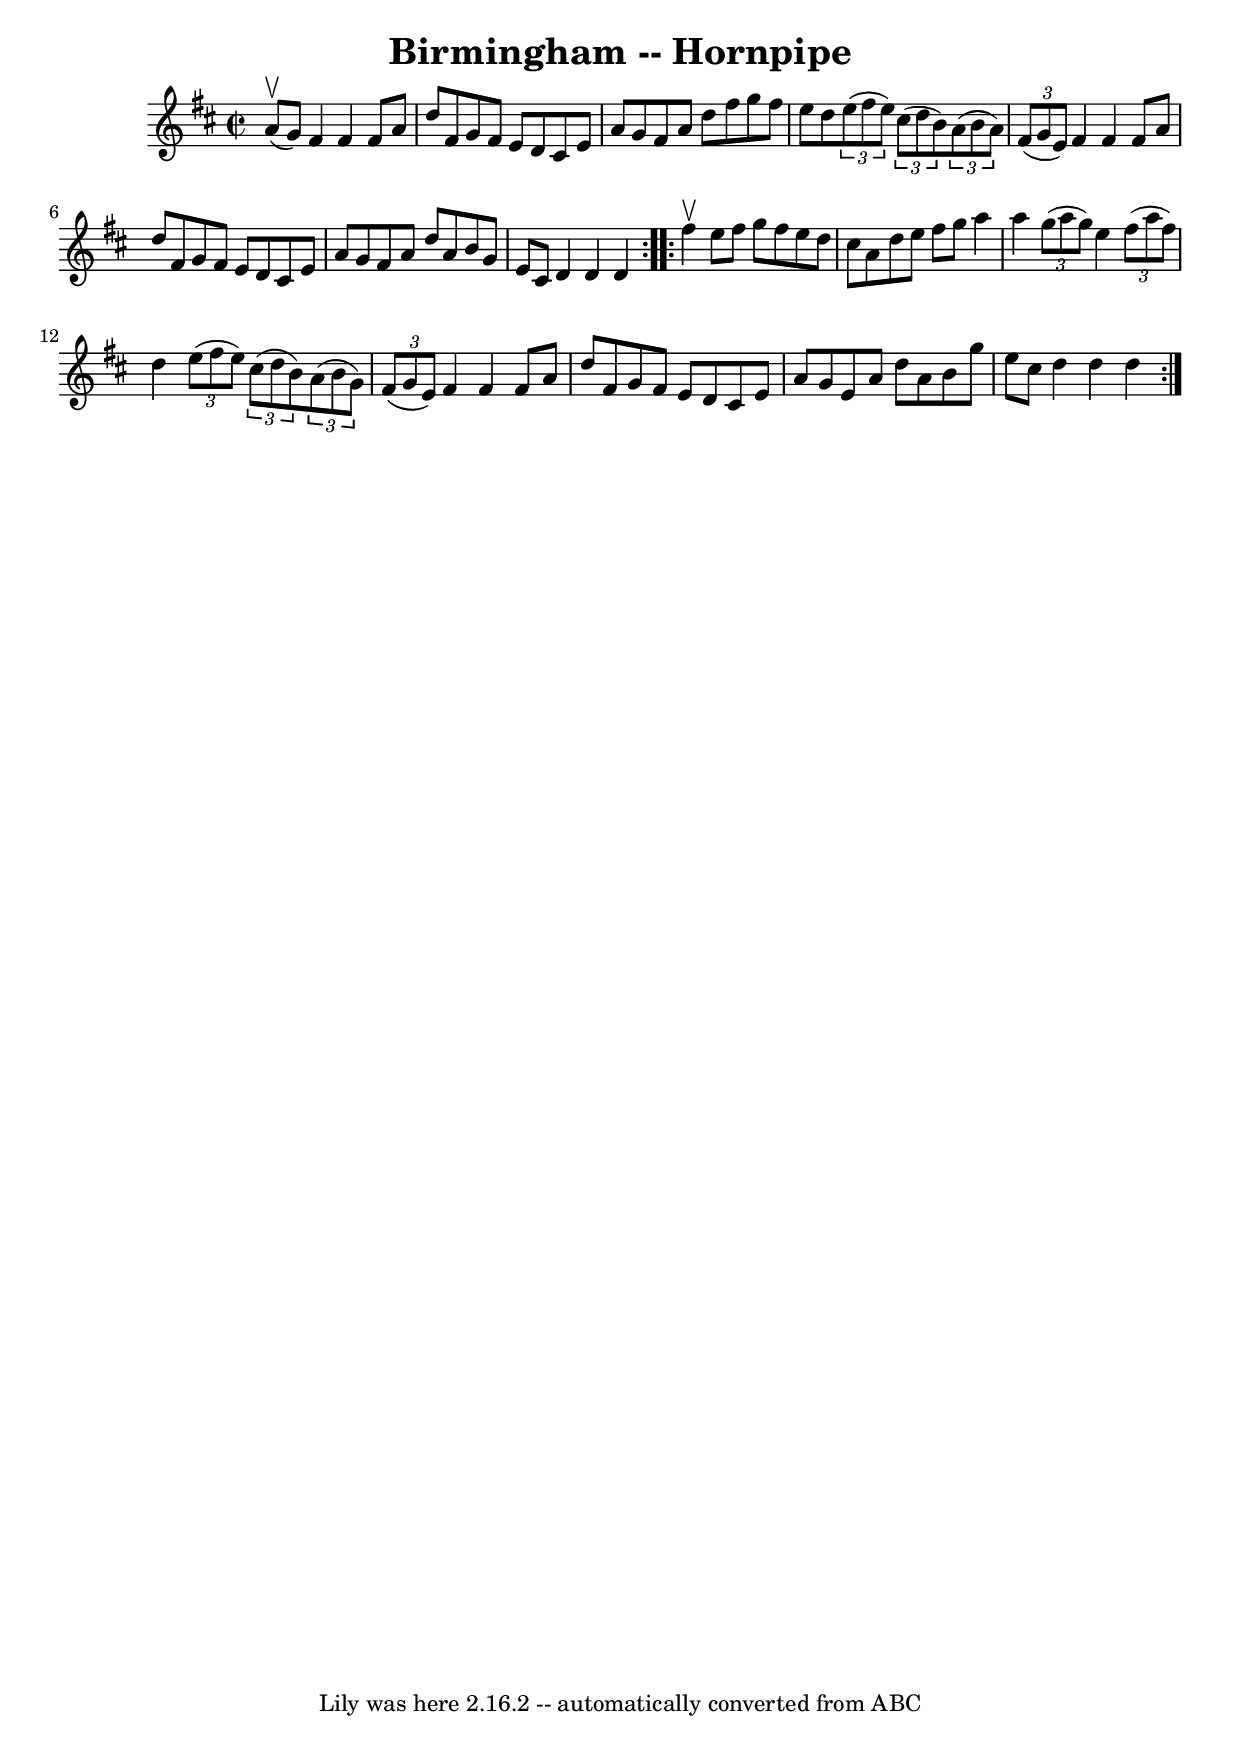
\version "2.16.2"
\include "Mammoth.ily"
\header {
  %% book = "Cole's 1000 Fiddle Tunes"
 crossRefNumber = "1"
 footnotes = ""
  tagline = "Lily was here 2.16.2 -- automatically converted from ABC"
  title = "Birmingham -- Hornpipe"

}
voicedefault =  {



  \repeat volta 2 {

    \override Staff.TimeSignature #'style = #'C
    \time 2/2 
    \key d \major a'8 (^\upbow g'8)  |
 fs'4 fs'4 fs'8 a'8 d''8 fs'8   |
 g'8 fs'8 e'8 d'8 cs'8 e'8 a'8 g'8   |
 fs'8 a'8 d''8 fs''8 g''8 fs''8 e''8 d''8   |
    \times 2/3 { e''8 (fs''8 e''8) 
	       } 
    \times 2/3 { cs''8 (d''8 b'8) 
	       }   \times 2/3 { a'8 (b'8    
				a'8) 
			      }   \times 2/3 { fs'8 (g'8 e'8)  					     }  |
 fs'4 fs'4 fs'8 a'8 d''8 fs'8   |
 g'8 fs'8 e'8 d'8 cs'8 e'8 a'8 g'8   |
 fs'8 a'8 d''8 a'8 b'8 g'8 e'8 cs'8   |
 d'4 d'4 d'4  
  }     
  \repeat volta 2 {
 fs''4^\upbow  |
 e''8 fs''8 g''8 fs''8 e''8 d''8 cs''8 a'8   |
 d''8 e''8 fs''8 g''8 a''4 a''4   |
    \times 2/3 { g''8 (a''8 g''8) 
	       } e''4    \times 2/3 {  
		 fs''8 (a''8 fs''8)  	       } d''4   |
    \times 2/3 { e''8 (
		 fs''8 e''8) 
	       }   \times 2/3 { cs''8 (d''8 b'8) 
			      }   
    \times 2/3 { a'8 (b'8 g'8) 
	       }   \times 2/3 { fs'8 (g'8 e'8  
				)  			      }  |
 fs'4 fs'4 fs'8 a'8 d''8 fs'8  |
 g'8 fs'8 e'8 d'8 cs'8 e'8 a'8 g'8   |
 e'8 a'8 d''8 a'8 b'8 g''8 e''8 cs''8   |
 d''4 d''4    
 d''4  
  }   

}

\score{
  <<

    \context Staff="default"
    {
      \voicedefault 
      
    }

  >>
  \layout {
    
  }
  \midi {
  }

}
